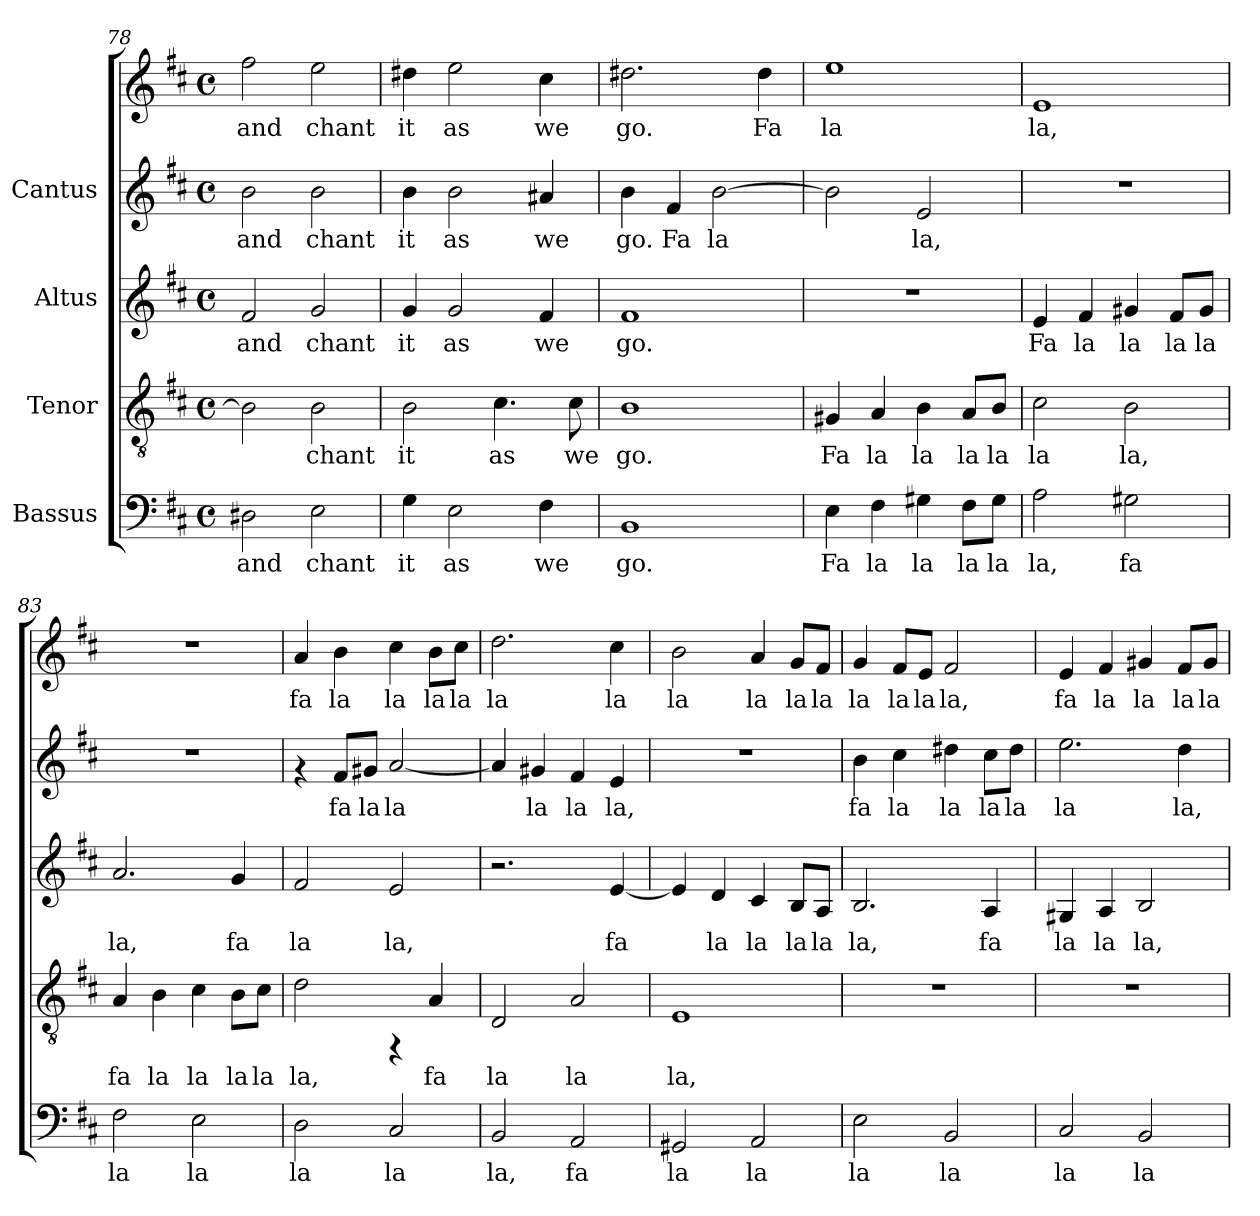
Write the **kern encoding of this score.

**kern	**text	**kern	**text	**kern	**text	**kern	**text	**kern	**text
*part4	*part4	*part3	*part3	*part2	*part2	*part1	*part1	*part1	*part1
*staff5	*staff5	*staff4	*staff4	*staff3	*staff3	*staff2	*staff2	*staff1	*staff1
*I"Bassus	*	*I"Tenor	*	*I"Altus	*	*I"Cantus	*	*	*
*clefF4	*	*clefGv2	*	*clefG2	*	*clefG2	*	*clefG2	*
*k[f#c#]	*	*k[f#c#]	*	*k[f#c#]	*	*k[f#c#]	*	*k[f#c#]	*
*D:	*	*D:	*	*D:	*	*D:	*	*D:	*
*M4/4	*	*M4/4	*	*M4/4	*	*M4/4	*	*M4/4	*
*met(c)	*	*met(c)	*	*met(c)	*	*met(c)	*	*met(c)	*
=78	=78	=78	=78	=78	=78	=78	=78	=78	=78
!	!LO:LY:b:cj	!	!LO:LY:b:cj	!	!LO:LY:b:cj	!	!LO:LY:b:cj	!	!LO:LY:b:cj
2D#X\	and	2B\]	.	2f#/	and	2b\	and	2ff#\	and
!	!LO:LY:b:cj	!	!LO:LY:b:cj	!	!LO:LY:b:cj	!	!LO:LY:b:cj	!	!LO:LY:b:cj
2E\	chant	2B\	chant	2g/	chant	2b\	chant	2ee\	chant
=79	=79	=79	=79	=79	=79	=79	=79	=79	=79
!	!LO:LY:b:cj	!	!LO:LY:b:cj	!	!LO:LY:b:cj	!	!LO:LY:b:cj	!	!LO:LY:b:cj
4G\	it	2B\	it	4g/	it	4b\	it	4dd#X\	it
!	!LO:LY:b:cj	!	!	!	!LO:LY:b:cj	!	!LO:LY:b:cj	!	!LO:LY:b:cj
2E\	as	.	.	2g/	as	2b\	as	2ee\	as
!	!	!	!LO:LY:b:cj	!	!	!	!	!	!
.	.	4.c#\	as	.	.	.	.	.	.
!	!LO:LY:b:cj	!	!	!	!LO:LY:b:cj	!	!LO:LY:b:cj	!	!LO:LY:b:cj
4F#\	we	.	.	4f#/	we	4a#X/	we	4cc#\	we
!	!	!	!LO:LY:b:cj	!	!	!	!	!	!
.	.	8c#\	we	.	.	.	.	.	.
=80	=80	=80	=80	=80	=80	=80	=80	=80	=80
!	!LO:LY:b:cj	!	!LO:LY:b:cj	!	!LO:LY:b:cj	!	!LO:LY:b:cj	!	!LO:LY:b:cj
1BB	go.	1B	go.	1f#	go.	4b\	go.	2.dd#X\	go.
!	!	!	!	!	!	!	!LO:LY:b:cj	!	!
.	.	.	.	.	.	4f#/	Fa	.	.
!	!	!	!	!	!	!	!LO:LY:b:cj	!	!
.	.	.	.	.	.	[>2b\	la	.	.
!	!	!	!	!	!	!	!	!	!LO:LY:b:cj
.	.	.	.	.	.	.	.	4dd#\	Fa
=81	=81	=81	=81	=81	=81	=81	=81	=81	=81
!	!LO:LY:b:cj	!	!LO:LY:b:cj	!	!	!	!LO:LY:b:cj	!	!LO:LY:b:cj
4E\	Fa	4G#X/	Fa	1r	.	2b\]	.	1ee	la
!	!LO:LY:b:cj	!	!LO:LY:b:cj	!	!	!	!	!	!
4F#\	la	4A/	la	.	.	.	.	.	.
!	!LO:LY:b:cj	!	!LO:LY:b:cj	!	!	!	!LO:LY:b:cj	!	!
4G#X\	la	4B\	la	.	.	2e/	la,	.	.
!	!LO:LY:b:cj	!	!LO:LY:b:cj	!	!	!	!	!	!
8F#\L	la	8A/L	la	.	.	.	.	.	.
!	!LO:LY:b:cj	!	!LO:LY:b:cj	!	!	!	!	!	!
8G#\J	la	8B/J	la	.	.	.	.	.	.
!!LO:LB:g=z
=82	=82	=82	=82	=82	=82	=82	=82	=82	=82
!	!LO:LY:b:cj	!	!LO:LY:b:cj	!	!LO:LY:b:cj	!	!	!	!LO:LY:b:cj
2A\	la,	2c#\	la	4e/	Fa	1r	.	1e	la,
!	!	!	!	!	!LO:LY:b:cj	!	!	!	!
.	.	.	.	4f#/	la	.	.	.	.
!	!LO:LY:b:cj	!	!LO:LY:b:cj	!	!LO:LY:b:cj	!	!	!	!
2G#X\	fa	2B\	la,	4g#X/	la	.	.	.	.
!	!	!	!	!	!LO:LY:b:cj	!	!	!	!
.	.	.	.	8f#/L	la	.	.	.	.
!	!	!	!	!	!LO:LY:b:cj	!	!	!	!
.	.	.	.	8g#/J	la	.	.	.	.
=83	=83	=83	=83	=83	=83	=83	=83	=83	=83
!	!LO:LY:b:cj	!	!LO:LY:b:cj	!	!LO:LY:b:cj	!	!	!	!
2F#\	la	4A/	fa	2.a/	la,	1r	.	1r	.
!	!	!	!LO:LY:b:cj	!	!	!	!	!	!
.	.	4B\	la	.	.	.	.	.	.
!	!LO:LY:b:cj	!	!LO:LY:b:cj	!	!	!	!	!	!
2E\	la	4c#\	la	.	.	.	.	.	.
!	!	!	!LO:LY:b:cj	!	!LO:LY:b:cj	!	!	!	!
.	.	8B\L	la	4g/	fa	.	.	.	.
!	!	!	!LO:LY:b:cj	!	!	!	!	!	!
.	.	8c#\J	la	.	.	.	.	.	.
=84	=84	=84	=84	=84	=84	=84	=84	=84	=84
!	!LO:LY:b:cj	!	!LO:LY:b:cj	!	!LO:LY:b:cj	!	!	!	!LO:LY:b:cj
2D\	la	2d\	la,	2f#/	la	4rf	.	4a/	fa
!	!	!	!	!	!	!	!LO:LY:b:cj	!	!LO:LY:b:cj
.	.	.	.	.	.	8f#/L	fa	4b\	la
!	!	!	!	!	!	!	!LO:LY:b:cj	!	!
.	.	.	.	.	.	8g#X/J	la	.	.
!	!LO:LY:b:cj	!	!	!	!LO:LY:b:cj	!	!LO:LY:b:cj	!	!LO:LY:b:cj
2C#/	la	4rFF	.	2e/	la,	[<2a/	la	4cc#\	la
!	!	!	!LO:LY:b:cj	!	!	!	!	!	!LO:LY:b:cj
.	.	4A/	fa	.	.	.	.	8b\L	la
!	!	!	!	!	!	!	!	!	!LO:LY:b:cj
.	.	.	.	.	.	.	.	8cc#\J	la
=85	=85	=85	=85	=85	=85	=85	=85	=85	=85
!	!LO:LY:b:cj	!	!LO:LY:b:cj	!	!	!	!LO:LY:b:cj	!	!LO:LY:b:cj
2BB/	la,	2D/	la	2.r	.	4a/]	.	2.dd\	la
!	!	!	!	!	!	!	!LO:LY:b:cj	!	!
.	.	.	.	.	.	4g#X/	la	.	.
!	!LO:LY:b:cj	!	!LO:LY:b:cj	!	!	!	!LO:LY:b:cj	!	!
2AA/	fa	2A/	la	.	.	4f#/	la	.	.
!	!	!	!	!	!LO:LY:b:cj	!	!LO:LY:b:cj	!	!LO:LY:b:cj
.	.	.	.	[<4e/	fa	4e/	la,	4cc#\	la
!!LO:LB:g=z
=86	=86	=86	=86	=86	=86	=86	=86	=86	=86
!	!LO:LY:b:cj	!	!LO:LY:b:cj	!	!LO:LY:b:cj	!	!	!	!LO:LY:b:cj
2GG#X/	la	1E	la,	4e/]	.	1r	.	2b\	la
!	!	!	!	!	!LO:LY:b:cj	!	!	!	!
.	.	.	.	4d/	la	.	.	.	.
!	!LO:LY:b:cj	!	!	!	!LO:LY:b:cj	!	!	!	!LO:LY:b:cj
2AA/	la	.	.	4c#/	la	.	.	4a/	la
!	!	!	!	!	!LO:LY:b:cj	!	!	!	!LO:LY:b:cj
.	.	.	.	8B/L	la	.	.	8g/L	la
!	!	!	!	!	!LO:LY:b:cj	!	!	!	!LO:LY:b:cj
.	.	.	.	8A/J	la	.	.	8f#/J	la
=87	=87	=87	=87	=87	=87	=87	=87	=87	=87
!	!LO:LY:b:cj	!	!	!	!LO:LY:b:cj	!	!LO:LY:b:cj	!	!LO:LY:b:cj
2E\	la	1r	.	2.B/	la,	4b\	fa	4g/	la
!	!	!	!	!	!	!	!LO:LY:b:cj	!	!LO:LY:b:cj
.	.	.	.	.	.	4cc#\	la	8f#/L	la
!	!	!	!	!	!	!	!	!	!LO:LY:b:cj
.	.	.	.	.	.	.	.	8e/J	la
!	!LO:LY:b:cj	!	!	!	!	!	!LO:LY:b:cj	!	!LO:LY:b:cj
2BB/	la	.	.	.	.	4dd#X\	la	2f#/	la,
!	!	!	!	!	!LO:LY:b:cj	!	!LO:LY:b:cj	!	!
.	.	.	.	4A/	fa	8cc#\L	la	.	.
!	!	!	!	!	!	!	!LO:LY:b:cj	!	!
.	.	.	.	.	.	8dd#\J	la	.	.
=88	=88	=88	=88	=88	=88	=88	=88	=88	=88
!	!LO:LY:b:cj	!	!	!	!LO:LY:b:cj	!	!LO:LY:b:cj	!	!LO:LY:b:cj
2C#/	la	1r	.	4G#X/	la	2.ee\	la	4e/	fa
!	!	!	!	!	!LO:LY:b:cj	!	!	!	!LO:LY:b:cj
.	.	.	.	4A/	la	.	.	4f#/	la
!	!LO:LY:b:cj	!	!	!	!LO:LY:b:cj	!	!	!	!LO:LY:b:cj
2BB/	la	.	.	2B/	la,	.	.	4g#X/	la
!	!	!	!	!	!	!	!LO:LY:b:cj	!	!LO:LY:b:cj
.	.	.	.	.	.	4dd\	la,	8f#/L	la
!	!	!	!	!	!	!	!	!	!LO:LY:b:cj
.	.	.	.	.	.	.	.	8g#/J	la
=	=	=	=	=	=	=	=	=	=
*-	*-	*-	*-	*-	*-	*-	*-	*-	*-
